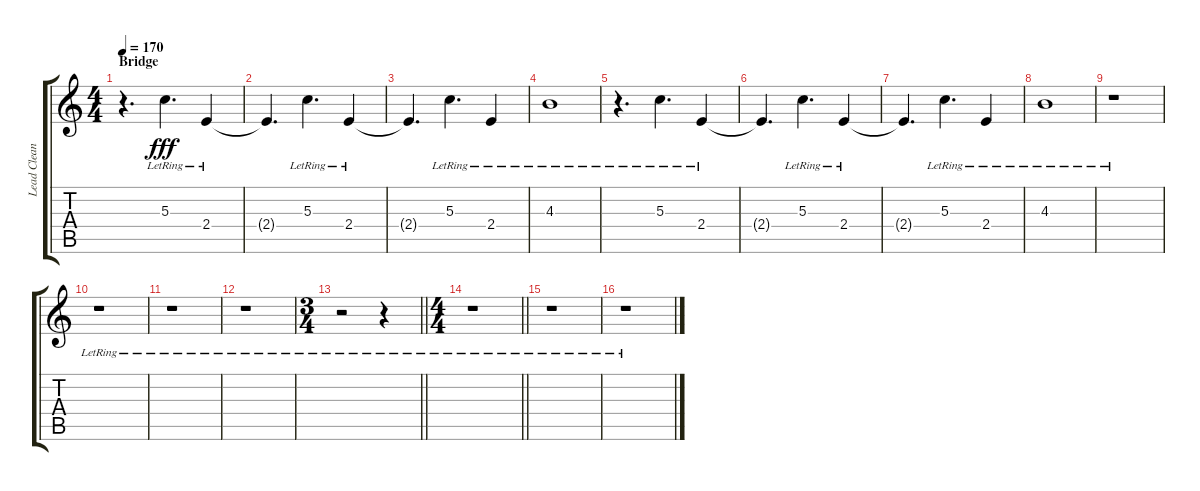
\track ("Lead Clean" "Lead Clean") {instrument electricguitarclean}
\staff {score tabs}
\tuning (E4 B3 G3 D3 A2 E2) {hide}
\ts (4 4)
\section ("" "Bridge")
\tempo 170
\clef g2
\ks c
r.4{d dy mp} 5.3{lr}.4{d dy fff} 2.4{lr}.4 |
2.4{t}.4{d} 5.3{lr}.4{d} 2.4{lr}.4 |
2.4{t}.4{d} 5.3{lr}.4{d} 2.4{lr}.4 |
4.3{lr}.1 |
r.4{d} 5.3{lr}.4{d} 2.4{lr}.4 |
2.4{t}.4{d} 5.3{lr}.4{d} 2.4{lr}.4 |
2.4{t}.4{d} 5.3{lr}.4{d} 2.4{lr}.4 |
4.3{lr}.1 |
r.1 |
r.1 |
r.1 |
r.1 |
\ts (3 4)
\barLineRight lightlight
r.2 r.4 |
\ts (4 4)
\barLineRight lightlight
r.1 |
r.1 |
r.1
